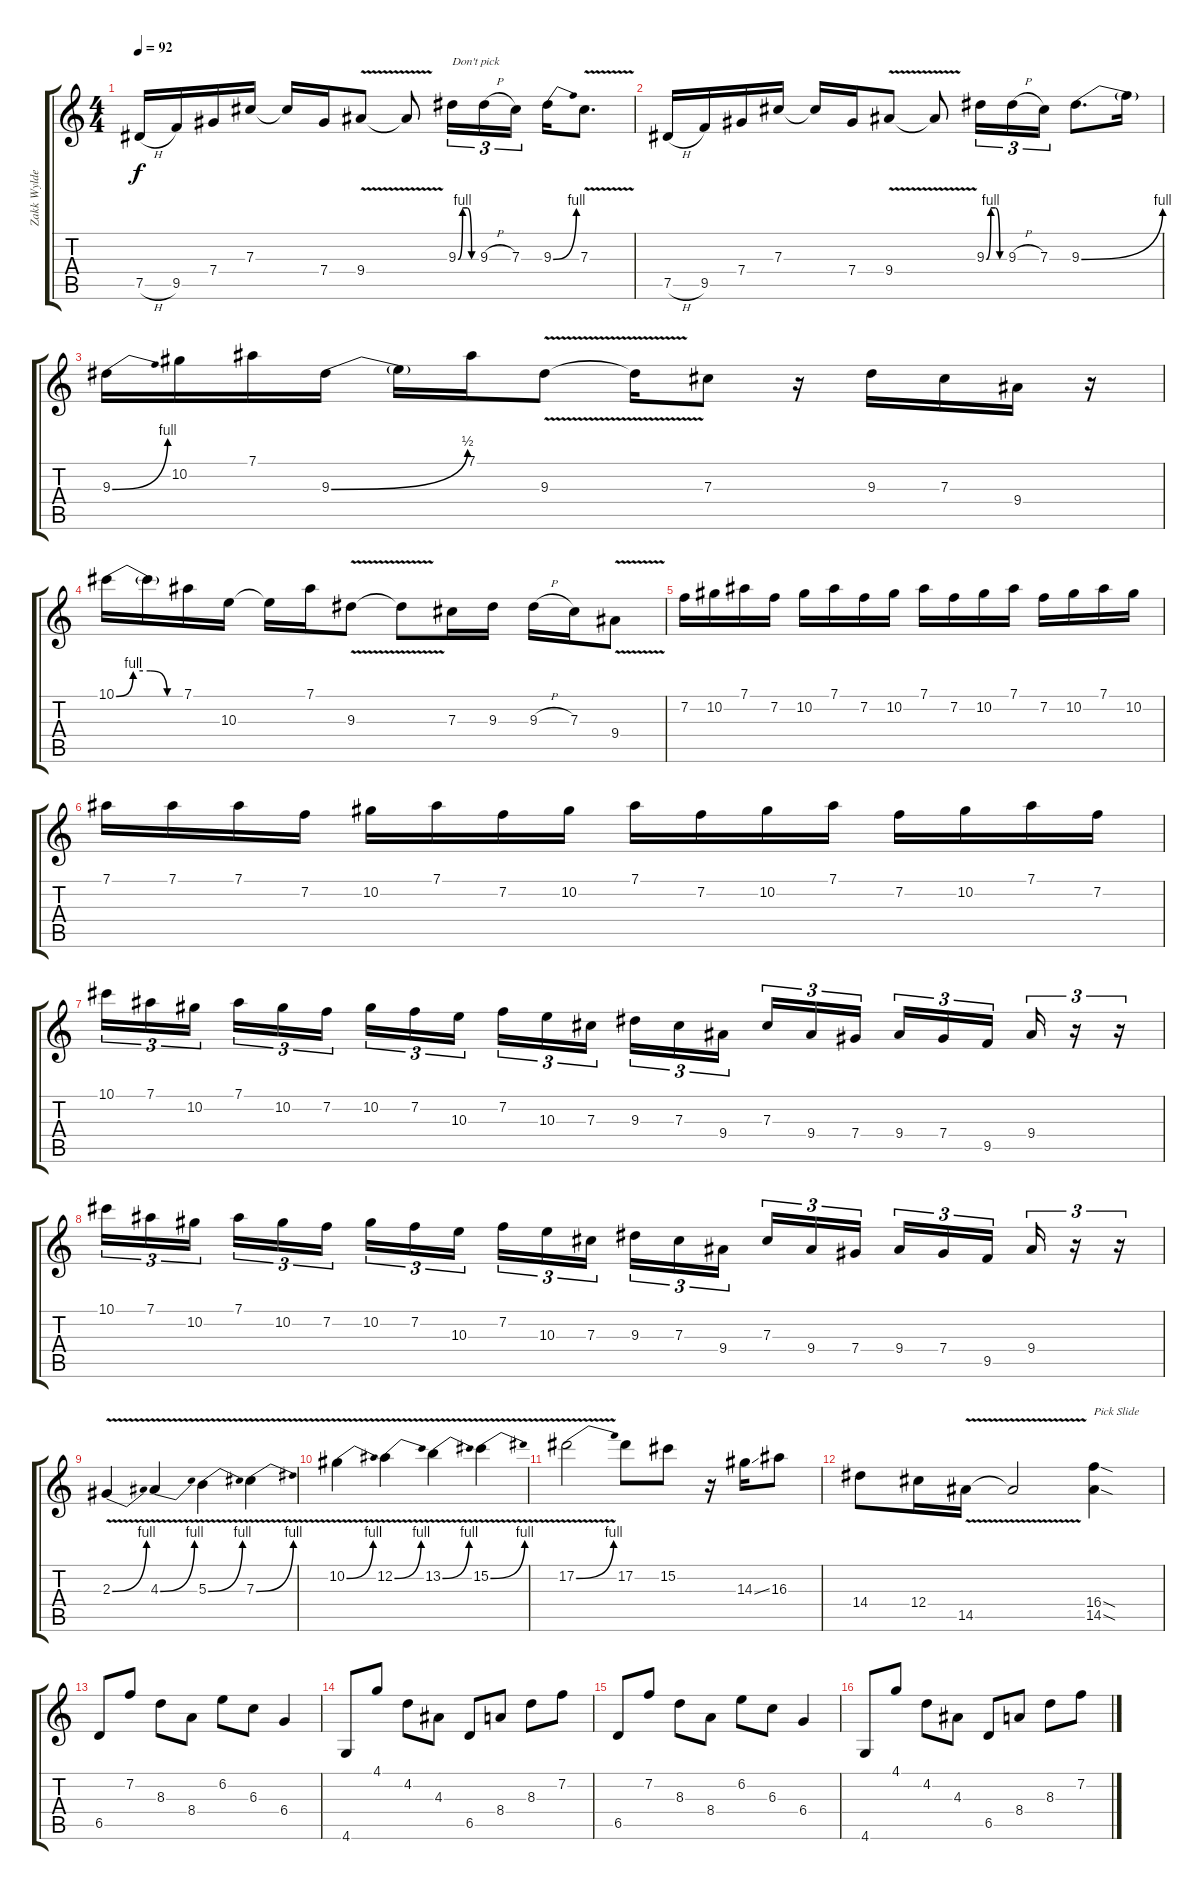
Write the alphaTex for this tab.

\track ("Zakk Wylde" "Zakk Wylde") {instrument overdrivenguitar}
\staff {score tabs}
\tuning (Eb4 Bb3 Gb3 Db3 Ab2 Eb2) {hide}
\ts (4 4)
\tempo 92
\clef g2
\ks c
7.5{h}.16{dy f} 9.5.16 7.4.16 7.3.16 7.3{t}.16 7.4.16 9.4{v}.8 9.4{t}.8 9.3{be (custom 0 0 15 4 30 4 45 0 60 0)}.16{tu (3 2) txt "Don't pick"} 9.3{h}.16{tu (3 2)} 7.3.16{tu (3 2)} 9.3{be (bend 0 0 60 4)}.16 7.3{v}.8{d} |
7.5{h}.16 9.5.16 7.4.16 7.3.16 7.3{t}.16 7.4.16 9.4{v}.8 9.4{t}.8 9.3{be (custom 0 0 15 4 30 4 45 0 60 0)}.16{tu (3 2)} 9.3{h}.16{tu (3 2)} 7.3.16{tu (3 2)} 9.3{be (bend 0 0 60 4)}.8{d} 9.3{t}.16 |
9.3{be (bend 0 0 60 4)}.16 10.2.16 7.1.16 9.3{be (bend 0 0 60 2)}.16 9.3{t}.16 7.1.16 9.3{v}.8 9.3{t}.16 7.3.8 r.16 9.3.16 7.3.16 9.4.16 r.16 |
10.1{be (custom 0 0 15 4 30 4 45 0 60 0)}.16 10.1{t}.16 7.1.16 10.3.16 10.3{t}.16 7.1.16 9.3{v}.8 9.3{t}.8 7.3.16 9.3.16 9.3{h}.16 7.3.16 9.4{v}.8 |
7.2.16 10.2.16 7.1.16 7.2.16 10.2.16 7.1.16 7.2.16 10.2.16 7.1.16 7.2.16 10.2.16 7.1.16 7.2.16 10.2.16 7.1.16 10.2.16 |
7.1.16 7.1.16 7.1.16 7.2.16 10.2.16 7.1.16 7.2.16 10.2.16 7.1.16 7.2.16 10.2.16 7.1.16 7.2.16 10.2.16 7.1.16 7.2.16 |
10.1.16{tu (3 2)} 7.1.16{tu (3 2)} 10.2.16{tu (3 2) beam splitsecondary} 7.1.16{tu (3 2)} 10.2.16{tu (3 2)} 7.2.16{tu (3 2)} 10.2.16{tu (3 2)} 7.2.16{tu (3 2)} 10.3.16{tu (3 2) beam splitsecondary} 7.2.16{tu (3 2)} 10.3.16{tu (3 2)} 7.3.16{tu (3 2)} 9.3.16{tu (3 2)} 7.3.16{tu (3 2)} 9.4.16{tu (3 2) beam splitsecondary} 7.3.16{tu (3 2)} 9.4.16{tu (3 2)} 7.4.16{tu (3 2)} 9.4.16{tu (3 2)} 7.4.16{tu (3 2)} 9.5.16{tu (3 2) beam splitsecondary} 9.4.16{tu (3 2)} r.16{tu (3 2)} r.16{tu (3 2)} |
10.1.16{tu (3 2)} 7.1.16{tu (3 2)} 10.2.16{tu (3 2) beam splitsecondary} 7.1.16{tu (3 2)} 10.2.16{tu (3 2)} 7.2.16{tu (3 2)} 10.2.16{tu (3 2)} 7.2.16{tu (3 2)} 10.3.16{tu (3 2) beam splitsecondary} 7.2.16{tu (3 2)} 10.3.16{tu (3 2)} 7.3.16{tu (3 2)} 9.3.16{tu (3 2)} 7.3.16{tu (3 2)} 9.4.16{tu (3 2) beam splitsecondary} 7.3.16{tu (3 2)} 9.4.16{tu (3 2)} 7.4.16{tu (3 2)} 9.4.16{tu (3 2)} 7.4.16{tu (3 2)} 9.5.16{tu (3 2) beam splitsecondary} 9.4.16{tu (3 2)} r.16{tu (3 2)} r.16{tu (3 2)} |
2.3{be (bend 0 0 60 4) v}.4 4.3{be (bend 0 0 60 4) v}.4 5.3{be (bend 0 0 60 4) v}.4 7.3{be (bend 0 0 60 4) v}.4 |
10.2{be (bend 0 0 60 4) v}.4 12.2{be (bend 0 0 60 4) v}.4 13.2{be (bend 0 0 60 4) v}.4 15.2{be (bend 0 0 60 4) v}.4 |
17.2{be (bend 0 0 60 4) v}.2 17.2.8 15.2.8 r.16 14.3{ss}.16 16.3.8 |
14.4.8 12.4.16 14.5{v}.16 14.5{t}.2 (16.4{sod} 14.5{sod}).4{txt "Pick Slide"} |
6.5.8 7.2.8 8.3.8 8.4.8 6.2.8 6.3.8 6.4.4 |
4.6.8 4.1.8 4.2.8 4.3.8 6.5.8 8.4.8 8.3.8 7.2.8 |
6.5.8 7.2.8 8.3.8 8.4.8 6.2.8 6.3.8 6.4.4 |
4.6.8 4.1.8 4.2.8 4.3.8 6.5.8 8.4.8 8.3.8 7.2.8
